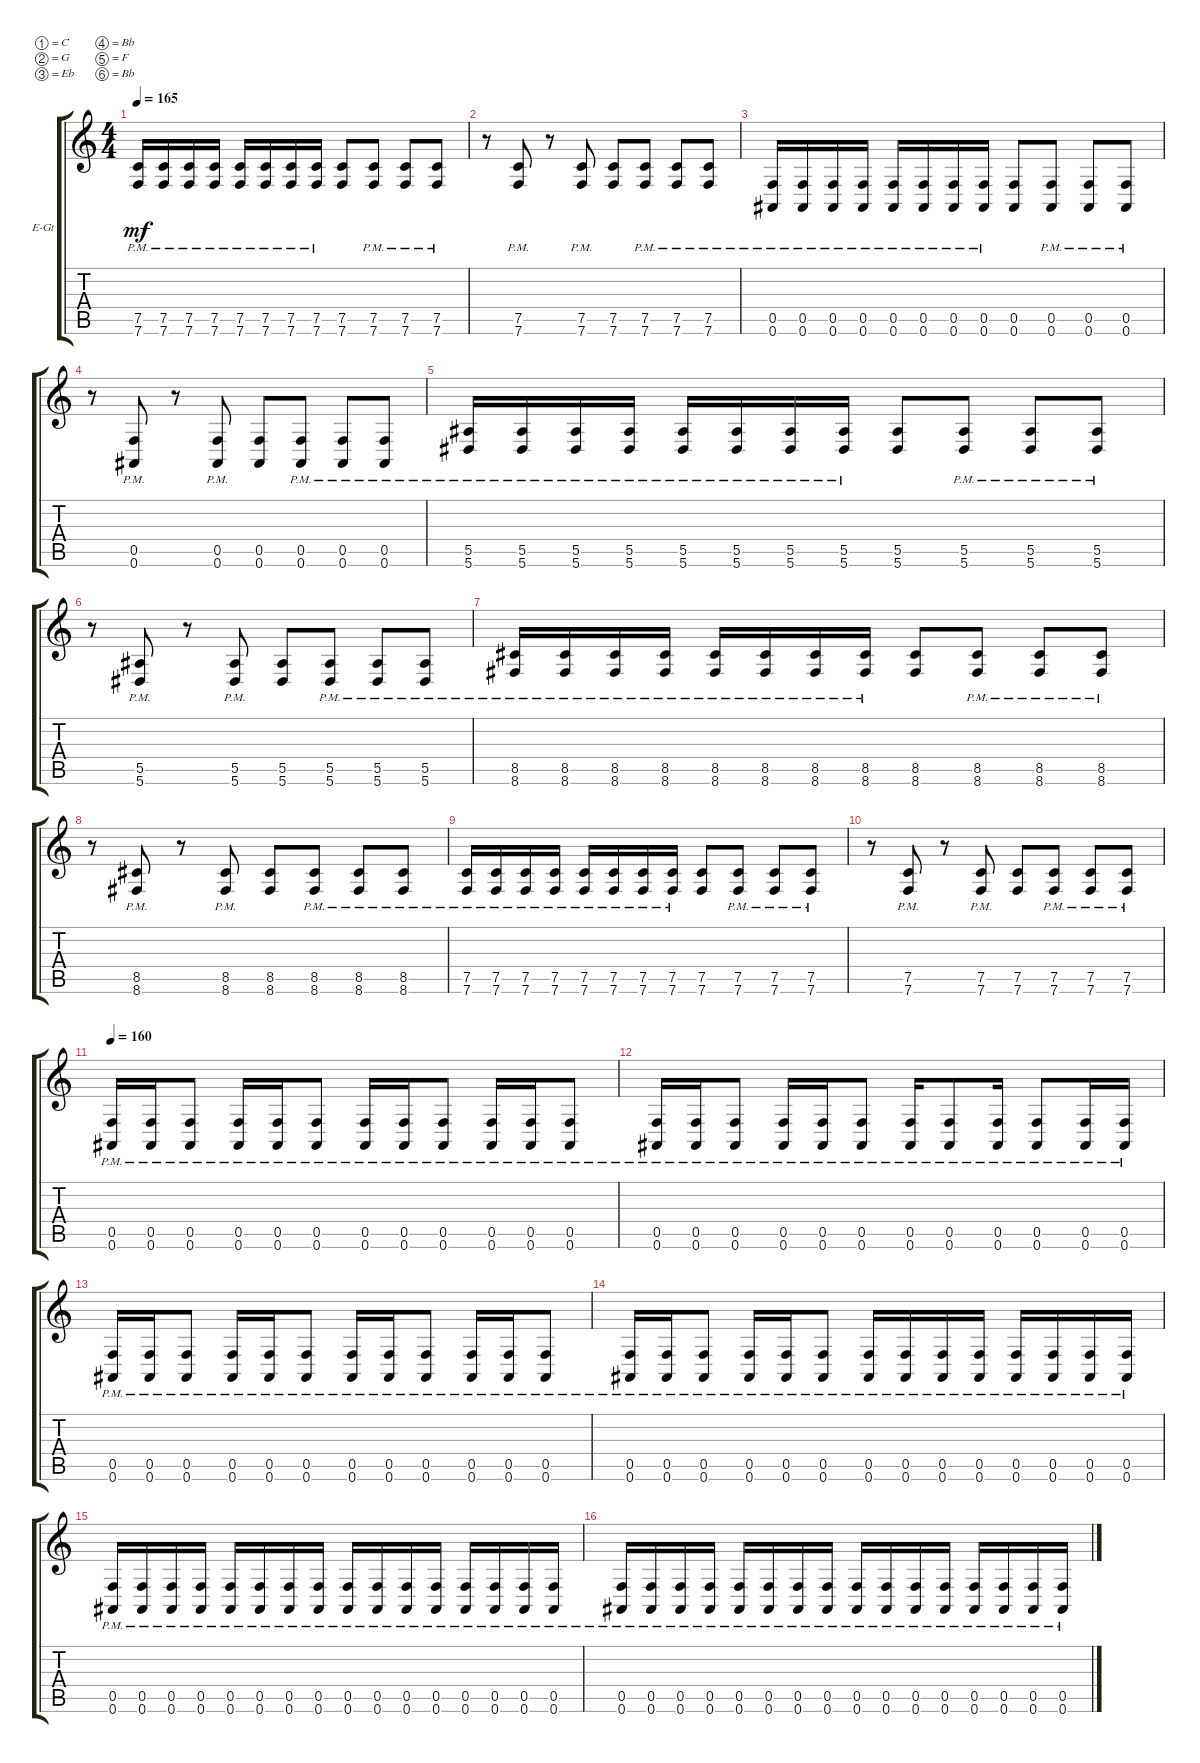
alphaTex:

\bracketExtendMode groupsimilarinstruments
\firstSystemTrackNameOrientation horizontal
\otherSystemsTrackNameOrientation horizontal
\track ("Electric Guitar 2" "E-Gt") {instrument distortionguitar}
\staff {score tabs}
\tuning (C4 G3 Eb3 Bb2 F2 Bb1)
\ts (4 4)
\tempo 165
\clef g2
\ks c
(7.6{pm} 7.5{pm}).16{dy mf} (7.6{pm} 7.5{pm}).16 (7.6{pm} 7.5{pm}).16 (7.6{pm} 7.5{pm}).16 (7.6{pm} 7.5{pm}).16 (7.6{pm} 7.5{pm}).16 (7.6{pm} 7.5{pm}).16 (7.6{pm} 7.5{pm}).16 (7.6 7.5).8 (7.6{pm} 7.5{pm}).8 (7.6{pm} 7.5{pm}).8 (7.6{pm} 7.5{pm}).8 |
r.8 (7.6{pm} 7.5{pm}).8 r.8 (7.6{pm} 7.5{pm}).8 (7.6 7.5).8 (7.6{pm} 7.5{pm}).8 (7.6{pm} 7.5{pm}).8 (7.6{pm} 7.5{pm}).8 |
(0.6{pm} 0.5{pm}).16 (0.6{pm} 0.5{pm}).16 (0.6{pm} 0.5{pm}).16 (0.6{pm} 0.5{pm}).16 (0.6{pm} 0.5{pm}).16 (0.6{pm} 0.5{pm}).16 (0.6{pm} 0.5{pm}).16 (0.6{pm} 0.5{pm}).16 (0.6 0.5).8 (0.6{pm} 0.5{pm}).8 (0.6{pm} 0.5{pm}).8 (0.6{pm} 0.5{pm}).8 |
r.8 (0.6{pm} 0.5{pm}).8 r.8 (0.6{pm} 0.5{pm}).8 (0.6 0.5).8 (0.6{pm} 0.5{pm}).8 (0.6{pm} 0.5{pm}).8 (0.6{pm} 0.5{pm}).8 |
(5.6{pm} 5.5{pm}).16 (5.6{pm} 5.5{pm}).16 (5.6{pm} 5.5{pm}).16 (5.6{pm} 5.5{pm}).16 (5.6{pm} 5.5{pm}).16 (5.6{pm} 5.5{pm}).16 (5.6{pm} 5.5{pm}).16 (5.6{pm} 5.5{pm}).16 (5.6 5.5).8 (5.6{pm} 5.5{pm}).8 (5.6{pm} 5.5{pm}).8 (5.6{pm} 5.5{pm}).8 |
r.8 (5.6{pm} 5.5{pm}).8 r.8 (5.6{pm} 5.5{pm}).8 (5.6 5.5).8 (5.6{pm} 5.5{pm}).8 (5.6{pm} 5.5{pm}).8 (5.6{pm} 5.5{pm}).8 |
(8.6{pm} 8.5{pm}).16 (8.6{pm} 8.5{pm}).16 (8.6{pm} 8.5{pm}).16 (8.6{pm} 8.5{pm}).16 (8.6{pm} 8.5{pm}).16 (8.6{pm} 8.5{pm}).16 (8.6{pm} 8.5{pm}).16 (8.6{pm} 8.5{pm}).16 (8.6 8.5).8 (8.6{pm} 8.5{pm}).8 (8.6{pm} 8.5{pm}).8 (8.6{pm} 8.5{pm}).8 |
r.8 (8.6{pm} 8.5{pm}).8 r.8 (8.6{pm} 8.5{pm}).8 (8.6 8.5).8 (8.6{pm} 8.5{pm}).8 (8.6{pm} 8.5{pm}).8 (8.6{pm} 8.5{pm}).8 |
(7.6{pm} 7.5{pm}).16 (7.6{pm} 7.5{pm}).16 (7.6{pm} 7.5{pm}).16 (7.6{pm} 7.5{pm}).16 (7.6{pm} 7.5{pm}).16 (7.6{pm} 7.5{pm}).16 (7.6{pm} 7.5{pm}).16 (7.6{pm} 7.5{pm}).16 (7.6 7.5).8 (7.6{pm} 7.5{pm}).8 (7.6{pm} 7.5{pm}).8 (7.6{pm} 7.5{pm}).8 |
r.8 (7.6{pm} 7.5{pm}).8 r.8 (7.6{pm} 7.5{pm}).8 (7.6 7.5).8 (7.6{pm} 7.5{pm}).8 (7.6{pm} 7.5{pm}).8 (7.6{pm} 7.5{pm}).8 |
\tempo 160
(0.6{pm} 0.5{pm}).16 (0.6{pm} 0.5{pm}).16 (0.6{pm} 0.5{pm}).8 (0.6{pm} 0.5{pm}).16 (0.6{pm} 0.5{pm}).16 (0.6{pm} 0.5{pm}).8 (0.6{pm} 0.5{pm}).16 (0.6{pm} 0.5{pm}).16 (0.6{pm} 0.5{pm}).8 (0.6{pm} 0.5{pm}).16 (0.6{pm} 0.5{pm}).16 (0.6{pm} 0.5{pm}).8 |
(0.6{pm} 0.5{pm}).16 (0.6{pm} 0.5{pm}).16 (0.6{pm} 0.5{pm}).8 (0.6{pm} 0.5{pm}).16 (0.6{pm} 0.5{pm}).16 (0.6{pm} 0.5{pm}).8 (0.6{pm} 0.5{pm}).16 (0.6{pm} 0.5{pm}).8 (0.6{pm} 0.5{pm}).16 (0.6{pm} 0.5{pm}).8 (0.6{pm} 0.5{pm}).16 (0.6{pm} 0.5{pm}).16 |
(0.6{pm} 0.5{pm}).16 (0.6{pm} 0.5{pm}).16 (0.6{pm} 0.5{pm}).8 (0.6{pm} 0.5{pm}).16 (0.6{pm} 0.5{pm}).16 (0.6{pm} 0.5{pm}).8 (0.6{pm} 0.5{pm}).16 (0.6{pm} 0.5{pm}).16 (0.6{pm} 0.5{pm}).8 (0.6{pm} 0.5{pm}).16 (0.6{pm} 0.5{pm}).16 (0.6{pm} 0.5{pm}).8 |
(0.6{pm} 0.5{pm}).16 (0.6{pm} 0.5{pm}).16 (0.6{pm} 0.5{pm}).8 (0.6{pm} 0.5{pm}).16 (0.6{pm} 0.5{pm}).16 (0.6{pm} 0.5{pm}).8 (0.6{pm} 0.5{pm}).16 (0.6{pm} 0.5{pm}).16 (0.6{pm} 0.5{pm}).16 (0.6{pm} 0.5{pm}).16 (0.6{pm} 0.5{pm}).16 (0.6{pm} 0.5{pm}).16 (0.6{pm} 0.5{pm}).16 (0.6{pm} 0.5{pm}).16 |
(0.6{pm} 0.5{pm}).16 (0.6{pm} 0.5{pm}).16 (0.6{pm} 0.5{pm}).16 (0.6{pm} 0.5{pm}).16 (0.6{pm} 0.5{pm}).16 (0.6{pm} 0.5{pm}).16 (0.6{pm} 0.5{pm}).16 (0.6{pm} 0.5{pm}).16 (0.6{pm} 0.5{pm}).16 (0.6{pm} 0.5{pm}).16 (0.6{pm} 0.5{pm}).16 (0.6{pm} 0.5{pm}).16 (0.6{pm} 0.5{pm}).16 (0.6{pm} 0.5{pm}).16 (0.6{pm} 0.5{pm}).16 (0.6{pm} 0.5{pm}).16 |
(0.6{pm} 0.5{pm}).16 (0.6{pm} 0.5{pm}).16 (0.6{pm} 0.5{pm}).16 (0.6{pm} 0.5{pm}).16 (0.6{pm} 0.5{pm}).16 (0.6{pm} 0.5{pm}).16 (0.6{pm} 0.5{pm}).16 (0.6{pm} 0.5{pm}).16 (0.6{pm} 0.5{pm}).16 (0.6{pm} 0.5{pm}).16 (0.6{pm} 0.5{pm}).16 (0.6{pm} 0.5{pm}).16 (0.6{pm} 0.5{pm}).16 (0.6{pm} 0.5{pm}).16 (0.6{pm} 0.5{pm}).16 (0.6{pm} 0.5{pm}).16
